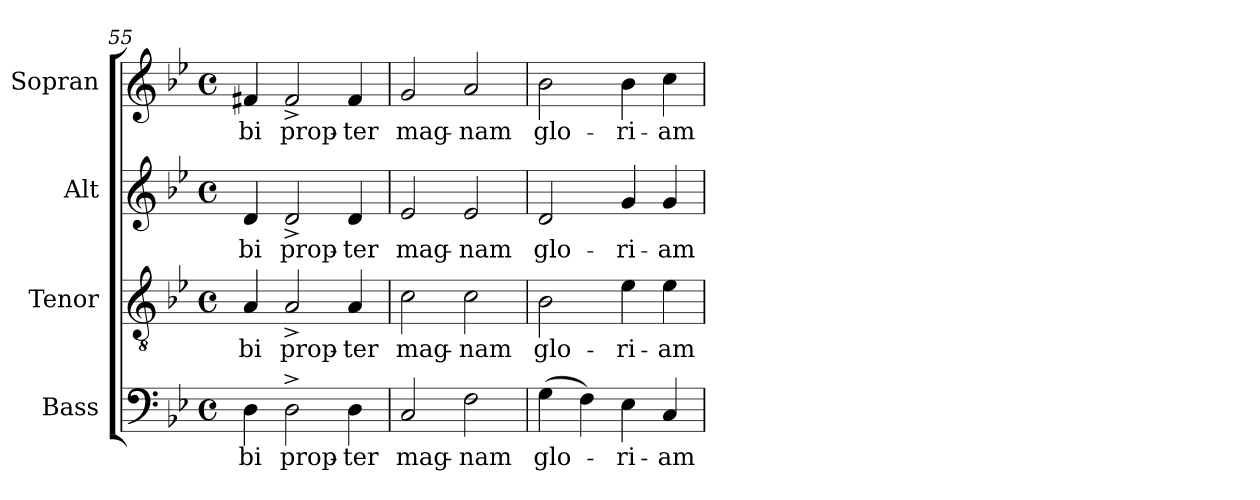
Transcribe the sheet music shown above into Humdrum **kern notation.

**kern	**text	**kern	**text	**kern	**text	**kern	**text
*part4	*part4	*part3	*part3	*part2	*part2	*part1	*part1
*staff4	*staff4	*staff3	*staff3	*staff2	*staff2	*staff1	*staff1
*I"Bass	*	*I"Tenor	*	*I"Alt	*	*I"Sopran	*
*I'B.	*	*I'T.	*	*I'A.	*	*I'S.	*
*clefF4	*	*clefGv2	*	*clefG2	*	*clefG2	*
*k[b-e-]	*	*k[b-e-]	*	*k[b-e-]	*	*k[b-e-]	*
*B-:	*	*B-:	*	*B-:	*	*B-:	*
*M4/4	*	*M4/4	*	*M4/4	*	*M4/4	*
*met(c)	*	*met(c)	*	*met(c)	*	*met(c)	*
=55	=55	=55	=55	=55	=55	=55	=55
!	!LO:LY:b	!	!LO:LY:b	!	!LO:LY:b	!	!LO:LY:b
4D\	-bi	4A/	-bi	4d/	-bi	4f#X/	-bi
!	!LO:LY:b	!	!LO:LY:b	!	!LO:LY:b	!	!LO:LY:b
2D^>\	prop-	2A^>/	prop-	2d^>/	prop-	2f#^>/	prop-
!	!LO:LY:b	!	!LO:LY:b	!	!LO:LY:b	!	!LO:LY:b
4D\	-ter	4A/	-ter	4d/	-ter	4f#/	-ter
=56	=56	=56	=56	=56	=56	=56	=56
!	!LO:LY:b	!	!LO:LY:b	!	!LO:LY:b	!	!LO:LY:b
2C/	mag-	2c\	mag-	2e-/	mag-	2g/	mag-
!	!LO:LY:b	!	!LO:LY:b	!	!LO:LY:b	!	!LO:LY:b
2F\	-nam	2c\	-nam	2e-/	-nam	2a/	-nam
!!LO:PB:g=z
=57	=57	=57	=57	=57	=57	=57	=57
!	!LO:LY:b	!	!LO:LY:b	!	!LO:LY:b	!	!LO:LY:b
(>4G\	glo-	2B-\	glo-	2d/	glo-	2b-\	glo-
4F\)	.	.	.	.	.	.	.
!	!LO:LY:b	!	!LO:LY:b	!	!LO:LY:b	!	!LO:LY:b
4E-\	-ri-	4e-\	-ri-	4g/	-ri-	4b-\	-ri-
!	!LO:LY:b	!	!LO:LY:b	!	!LO:LY:b	!	!LO:LY:b
4C/	-am	4e-\	-am	4g/	-am	4cc\	-am
=	=	=	=	=	=	=	=
*-	*-	*-	*-	*-	*-	*-	*-
